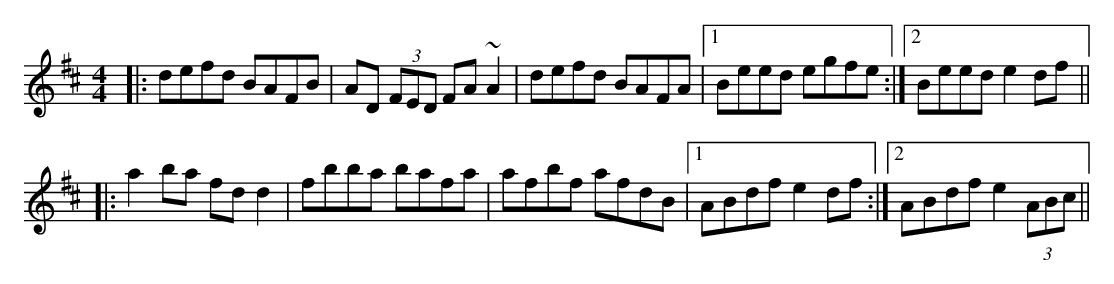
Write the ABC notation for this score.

X:1
M:4/4
K:D
|:defd BAFB|AD (3FED FA~A2|defd BAFA|1 Beed egfe:|2 Beed e2df||
|:a2ba fdd2|fbba bafa|afbf afdB|1 ABdf e2df:|2 ABdf e2 (3ABc||
